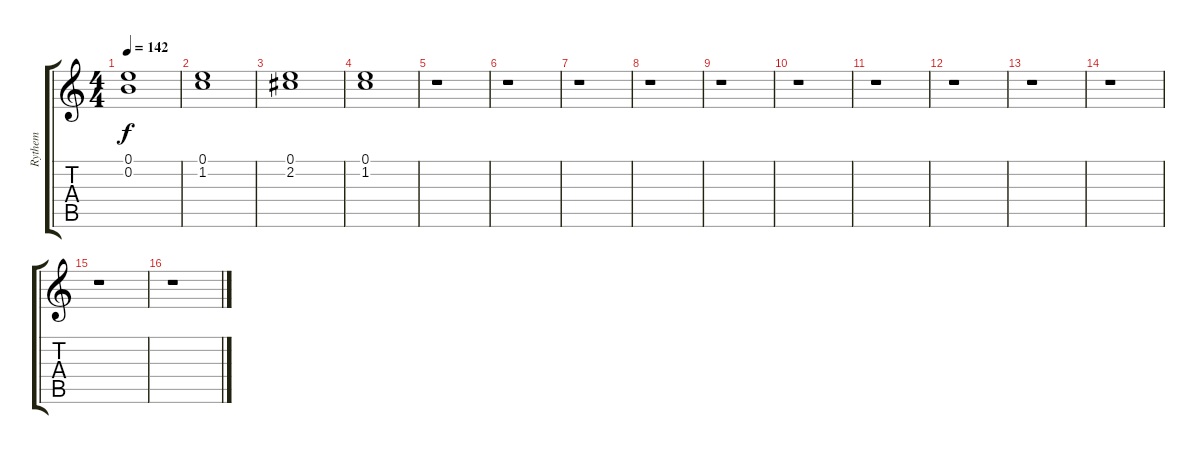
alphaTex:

\track ("Rythem" "Rythem") {instrument overdrivenguitar}
\staff {score tabs}
\tuning (E4 B3 G3 D3 A2 E2) {hide}
\ts (4 4)
\tempo 142
\clef g2
\ks c
(0.1 0.2).1{dy f volume 11} |
(0.1 1.2).1{volume 12} |
(0.1 2.2).1{volume 14} |
(0.1 1.2).1{volume 12} |
r.1 |
r.1 |
r.1 |
r.1 |
r.1 |
r.1 |
r.1 |
r.1 |
r.1 |
r.1 |
r.1 |
r.1
